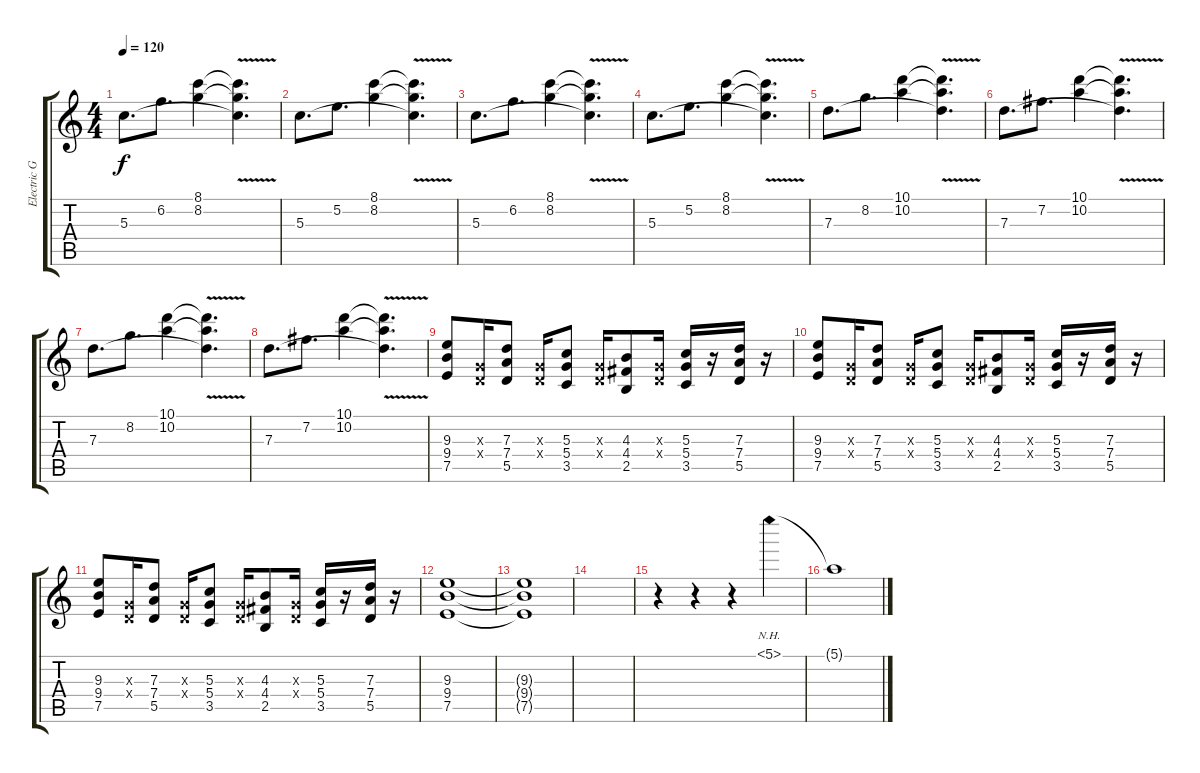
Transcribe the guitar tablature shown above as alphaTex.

\track ("Electric Guitar" "Electric G") {instrument overdrivenguitar}
\staff {score tabs}
\tuning (E4 B3 G3 D3 A2 E2) {hide}
\ts (4 4)
\tempo 120
\clef g2
\ks c
5.3.8{d dy f volume 12 instrument electricguitarclean} 6.2.8{d} (8.1 8.2).4 (8.1{v t} 8.2{t} 5.3{t}).4{d} |
5.3.8{d} 5.2.8{d} (8.1 8.2).4 (8.1{v t} 8.2{t} 5.3{t}).4{d} |
5.3.8{d} 6.2.8{d} (8.1 8.2).4 (8.1{v t} 8.2{t} 5.3{t}).4{d} |
5.3.8{d} 5.2.8{d} (8.1 8.2).4 (8.1{v t} 8.2{t} 5.3{t}).4{d} |
7.3.8{d} 8.2.8{d} (10.1 10.2).4 (10.1{v t} 10.2{t} 7.3{t}).4{d} |
7.3.8{d} 7.2.8{d} (10.1 10.2).4 (10.1{v t} 10.2{t} 7.3{t}).4{d} |
7.3.8{d} 8.2.8{d} (10.1 10.2).4 (10.1{v t} 10.2{t} 7.3{t}).4{d} |
7.3.8{d} 7.2.8{d} (10.1 10.2).4 (10.1{v t} 10.2{t} 7.3{t}).4{d} |
(9.3 9.4 7.5).8{instrument overdrivenguitar} (0.3{x} 0.4{x}).16 (7.3 7.4 5.5).8 (0.3{x} 0.4{x}).16 (5.3 5.4 3.5).8 (0.3{x} 0.4{x}).16 (4.3 4.4 2.5).8 (0.3{x} 0.4{x}).16 (5.3 5.4 3.5).16 r.16 (7.3 7.4 5.5).16 r.16 |
(9.3 9.4 7.5).8 (0.3{x} 0.4{x}).16 (7.3 7.4 5.5).8 (0.3{x} 0.4{x}).16 (5.3 5.4 3.5).8 (0.3{x} 0.4{x}).16 (4.3 4.4 2.5).8 (0.3{x} 0.4{x}).16 (5.3 5.4 3.5).16 r.16 (7.3 7.4 5.5).16 r.16 |
(9.3 9.4 7.5).8 (0.3{x} 0.4{x}).16 (7.3 7.4 5.5).8 (0.3{x} 0.4{x}).16 (5.3 5.4 3.5).8 (0.3{x} 0.4{x}).16 (4.3 4.4 2.5).8 (0.3{x} 0.4{x}).16 (5.3 5.4 3.5).16 r.16 (7.3 7.4 5.5).16 r.16 |
(9.3 9.4 7.5).1{volume 0} |
(9.3{t} 9.4{t} 7.5{t}).1 |
|
r.4 r.4 r.4 5.1{nh}.4{volume 8} |
5.1{t}.1{volume 0}
